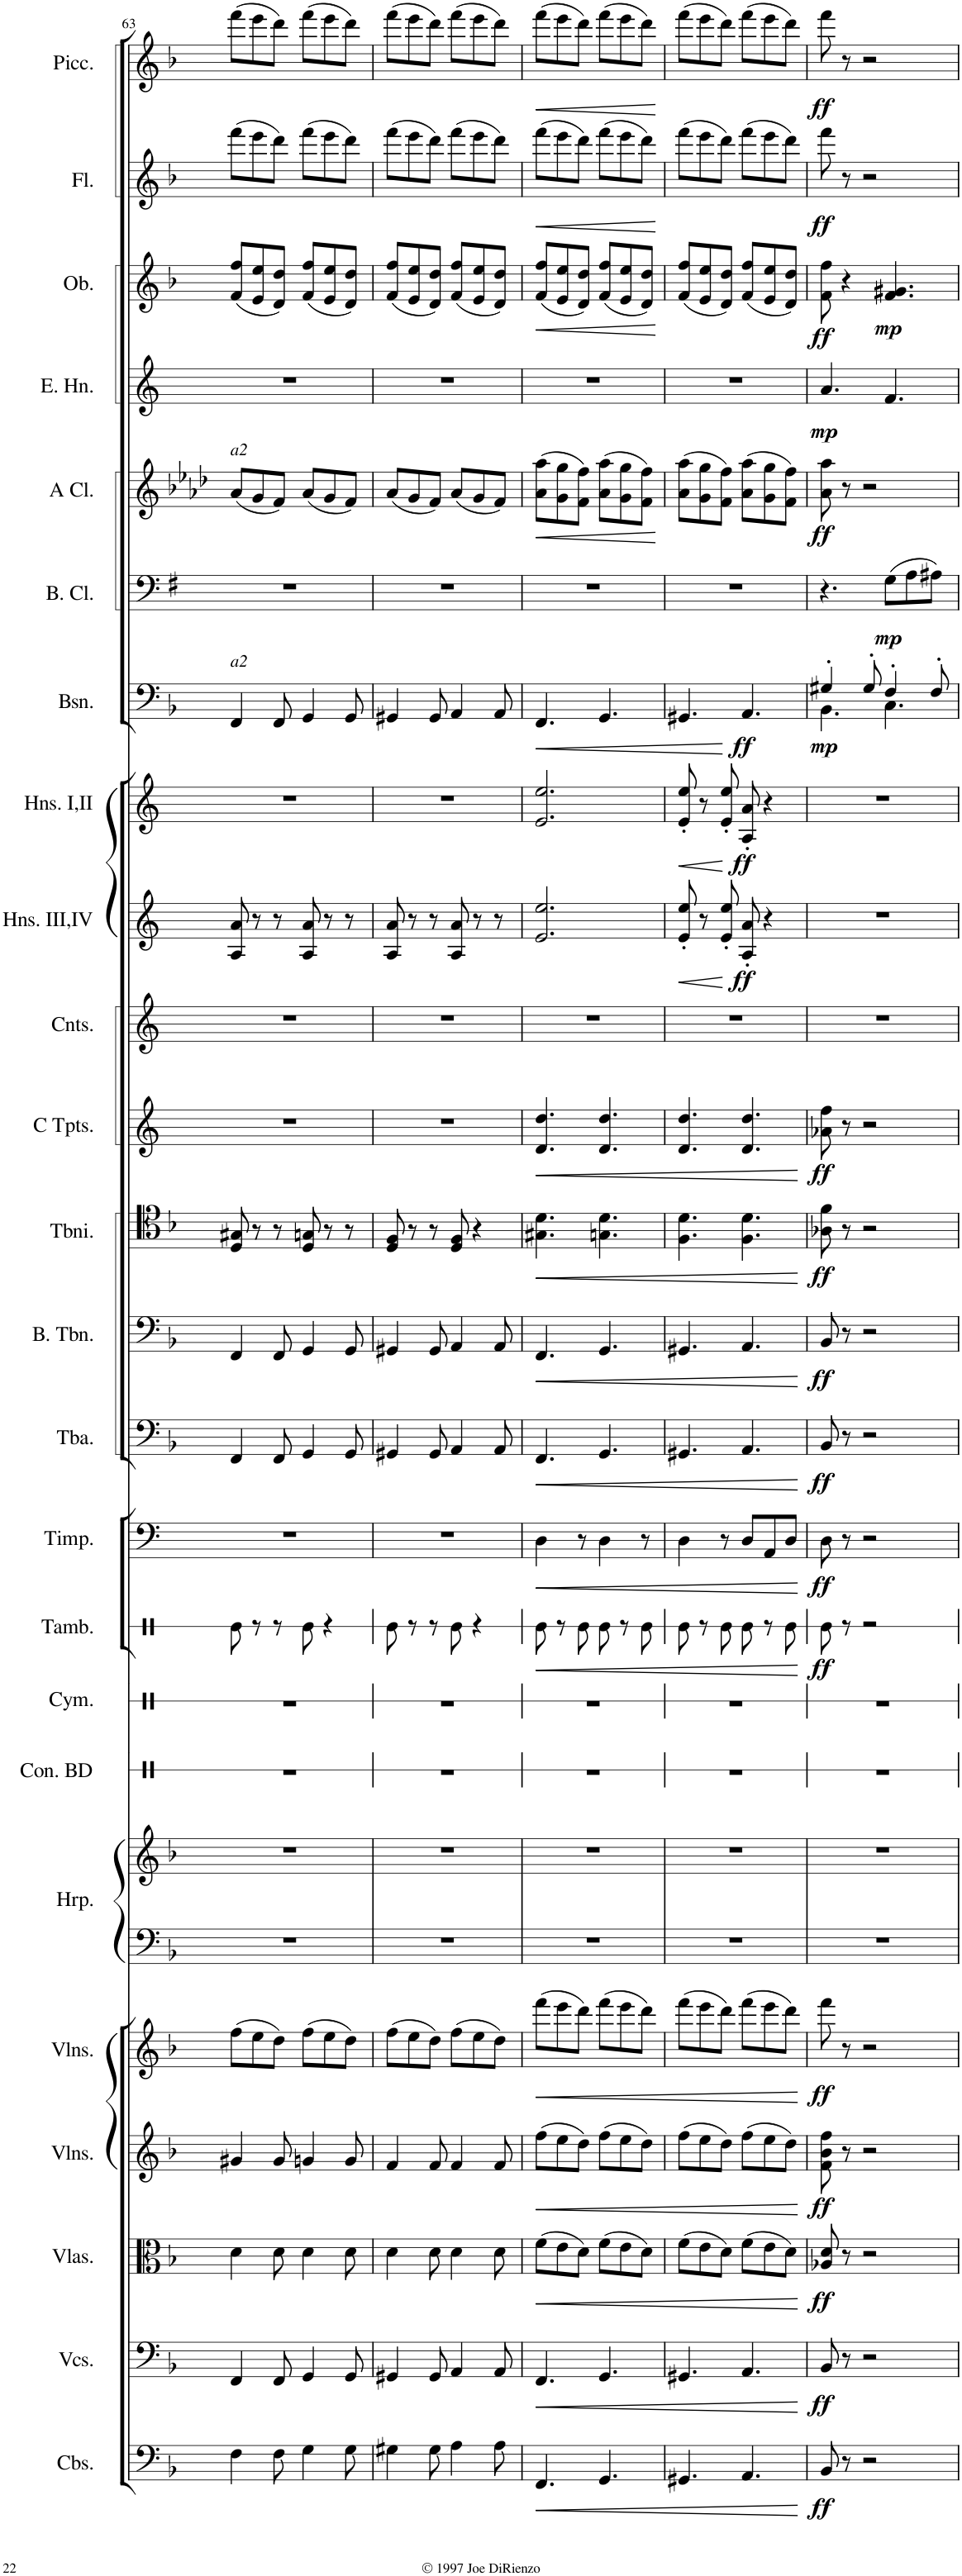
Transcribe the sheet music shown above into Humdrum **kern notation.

**kern	**dynam	**kern	**dynam	**kern	**dynam	**kern	**dynam	**kern	**dynam	**kern	**kern	**kern	**kern	**kern	**dynam	**kern	**dynam	**kern	**dynam	**kern	**dynam	**kern	**dynam	**kern	**dynam	**kern	**kern	**dynam	**kern	**dynam	**kern	**dynam	**kern	**dynam	**kern	**dynam	**kern	**dynam	**kern	**dynam	**kern	**dynam	**kern	**dynam
*part24	*part24	*part23	*part23	*part22	*part22	*part21	*part21	*part20	*part20	*part19	*part19	*part18	*part17	*part16	*part16	*part15	*part15	*part14	*part14	*part13	*part13	*part12	*part12	*part11	*part11	*part10	*part9	*part9	*part8	*part8	*part7	*part7	*part6	*part6	*part5	*part5	*part4	*part4	*part3	*part3	*part2	*part2	*part1	*part1
*staff25	*staff25	*staff24	*staff24	*staff23	*staff23	*staff22	*staff22	*staff21	*staff21	*staff20	*staff19	*staff18	*staff17	*staff16	*staff16	*staff15	*staff15	*staff14	*staff14	*staff13	*staff13	*staff12	*staff12	*staff11	*staff11	*staff10	*staff9	*staff9	*staff8	*staff8	*staff7	*staff7	*staff6	*staff6	*staff5	*staff5	*staff4	*staff4	*staff3	*staff3	*staff2	*staff2	*staff1	*staff1
*I"Contrabasses	*	*I"Violoncellos	*	*I"Violas	*	*I"Violins	*	*I"Violins	*	*I"Harp	*	*I"Concert Bass Drum	*I"Cymbal	*I"Tambourine	*	*I"Timpani	*	*I"Tuba	*	*I"Bass Trombone	*	*I"Trombones	*	*I"C Trumpets	*	*I"Cornets (C)	*I"Horns III,IV	*	*I"Horns I &amp; II	*	*I"Bassoons	*	*I"Bass Clarinet	*	*I"A Clarinets	*	*I"English Horn	*	*I"Oboes	*	*I"Flutes	*	*I"Piccolo	*
*I'Cbs.	*	*I'Vcs.	*	*I'Vlas.	*	*I'Vlns.	*	*I'Vlns.	*	*I'Hrp.	*	*I'Con. BD	*I'Cym.	*I'Tamb.	*	*I'Timp.	*	*I'Tba.	*	*I'B. Tbn.	*	*	*	*I'C Tpts.	*	*I'Cnts.	*I'Hns. III,IV	*	*I'Hns. I,II	*	*I'Bsn.	*	*I'B. Cl.	*	*I'A Cl.	*	*I'E. Hn.	*	*I'Ob.	*	*I'Fl.	*	*I'Picc.	*
!!LO:PB:g=z
*clefF4	*	*clefF4	*	*clefC3	*	*clefG2	*	*clefG2	*	*clefF4	*clefG2	*clefX	*clefX	*clefX	*	*clefF4	*	*clefF4	*	*clefF4	*	*clefC4	*	*clefG2	*	*clefG2	*clefG2	*	*clefG2	*	*clefF4	*	*clefF4	*	*clefG2	*	*clefG2	*	*clefG2	*	*clefG2	*	*clefG2	*
*Trd7c12	*	*	*	*	*	*	*	*Trd1c2	*	*Trd1c2	*Trd1c2	*	*	*	*	*	*	*	*	*Trd1c2	*	*	*	*	*	*	*Trd4c7	*	*Trd4c7	*	*	*	*Trd1c2	*	*Trd2c3	*	*Trd4c7	*	*	*	*	*	*Trd-7c-12	*
*k[b-]	*	*k[b-]	*	*k[b-]	*	*k[b-]	*	*k[b-]	*	*k[b-]	*k[b-]	*k[]	*k[]	*k[]	*	*k[]	*	*k[b-]	*	*k[b-]	*	*k[b-]	*	*k[]	*	*k[]	*k[]	*	*k[]	*	*k[b-]	*	*k[f#]	*	*k[b-e-a-d-]	*	*k[]	*	*k[b-]	*	*k[b-]	*	*k[b-]	*
*M6/8	*	*M6/8	*	*M6/8	*	*M6/8	*	*M6/8	*	*M6/8	*M6/8	*M6/8	*M6/8	*M6/8	*	*M6/8	*	*M6/8	*	*M6/8	*	*M6/8	*	*M6/8	*	*M6/8	*M6/8	*	*M6/8	*	*M6/8	*	*M6/8	*	*M6/8	*	*M6/8	*	*M6/8	*	*M6/8	*	*M6/8	*
=63	=63	=63	=63	=63	=63	=63	=63	=63	=63	=63	=63	=63	=63	=63	=63	=63	=63	=63	=63	=63	=63	=63	=63	=63	=63	=63	=63	=63	=63	=63	=63	=63	=63	=63	=63	=63	=63	=63	=63	=63	=63	=63	=63	=63
!	!	!	!	!	!	!	!	!	!	!	!	!	!	!	!	!	!	!	!	!	!	!	!	!	!	!	!	!	!	!	!	!	!	!	!LO:TX:a:i:t=a2	!	!	!	!	!	!	!	!	!
!	!	!	!	!	!	!	!	!	!	!	!	!	!	!	!	!	!	!	!	!	!	!	!	!	!	!	!	!	!	!	!LO:TX:a:i:t=a2	!	!	!	!	!	!	!	!	!	!	!	!	!
4F'\	.	4FF'/	.	4d'\	.	4g#X'/	.	(8ff\L	.	2.r	2.r	2.r	2.r	8Re\	.	2.r	.	4FF/	.	4FF/	.	8D/ 8G#X/	.	2.r	.	2.r	8A/ 8a/	.	2.r	.	4FF/	.	2.r	.	(8a-/L	.	2.r	.	(8f/ 8ff/L	.	(8fff\L	.	(8fff\L	.
.	.	.	.	.	.	.	.	8ee\	.	.	.	.	.	8r	.	.	.	.	.	.	.	8r	.	.	.	.	8r	.	.	.	.	.	.	.	8g/	.	.	.	8e/ 8ee/	.	8eee\	.	8eee\	.
8F'\	.	8FF'/	.	8d'\	.	8g#'/	.	8dd\J)	.	.	.	.	.	8r	.	.	.	8FF/	.	8FF/	.	8r	.	.	.	.	8r	.	.	.	8FF/	.	.	.	8f/J)	.	.	.	8d/ 8dd/J)	.	8ddd\J)	.	8ddd\J)	.
4G'\	.	4GG'/	.	4d'\	.	4gn'/	.	(8ff\L	.	.	.	.	.	8Re\	.	.	.	4GG/	.	4GG/	.	8D/ 8Gn/	.	.	.	.	8A/ 8a/	.	.	.	4GG/	.	.	.	(8a-/L	.	.	.	(8f/ 8ff/L	.	(8fff\L	.	(8fff\L	.
.	.	.	.	.	.	.	.	8ee\	.	.	.	.	.	4r	.	.	.	.	.	.	.	8r	.	.	.	.	8r	.	.	.	.	.	.	.	8g/	.	.	.	8e/ 8ee/	.	8eee\	.	8eee\	.
8G'\	.	8GG'/	.	8d'\	.	8g'/	.	8dd\J)	.	.	.	.	.	.	.	.	.	8GG/	.	8GG/	.	8r	.	.	.	.	8r	.	.	.	8GG/	.	.	.	8f/J)	.	.	.	8d/ 8dd/J)	.	8ddd\J)	.	8ddd\J)	.
=64	=64	=64	=64	=64	=64	=64	=64	=64	=64	=64	=64	=64	=64	=64	=64	=64	=64	=64	=64	=64	=64	=64	=64	=64	=64	=64	=64	=64	=64	=64	=64	=64	=64	=64	=64	=64	=64	=64	=64	=64	=64	=64	=64	=64
4G#X'\	.	4GG#X'/	.	4d'\	.	4f'/	.	(8ff\L	.	2.r	2.r	2.r	2.r	8Re\	.	2.r	.	4GG#X/	.	4GG#X/	.	8D/ 8F/	.	2.r	.	2.r	8A/ 8a/	.	2.r	.	4GG#X/	.	2.r	.	(8a-/L	.	2.r	.	(8f/ 8ff/L	.	(8fff\L	.	(8fff\L	.
.	.	.	.	.	.	.	.	8ee\	.	.	.	.	.	8r	.	.	.	.	.	.	.	8r	.	.	.	.	8r	.	.	.	.	.	.	.	8g/	.	.	.	8e/ 8ee/	.	8eee\	.	8eee\	.
8G#'\	.	8GG#'/	.	8d'\	.	8f'/	.	8dd\J)	.	.	.	.	.	8r	.	.	.	8GG#/	.	8GG#/	.	8r	.	.	.	.	8r	.	.	.	8GG#/	.	.	.	8f/J)	.	.	.	8d/ 8dd/J)	.	8ddd\J)	.	8ddd\J)	.
4A'\	.	4AA'/	.	4d'\	.	4f'/	.	(8ff\L	.	.	.	.	.	8Re\	.	.	.	4AA/	.	4AA/	.	8D/ 8F/	.	.	.	.	8A/ 8a/	.	.	.	4AA/	.	.	.	(8a-/L	.	.	.	(8f/ 8ff/L	.	(8fff\L	.	(8fff\L	.
.	.	.	.	.	.	.	.	8ee\	.	.	.	.	.	4r	.	.	.	.	.	.	.	4r	.	.	.	.	8r	.	.	.	.	.	.	.	8g/	.	.	.	8e/ 8ee/	.	8eee\	.	8eee\	.
8A'\	.	8AA'/	.	8d'\	.	8f'/	.	8dd\J)	.	.	.	.	.	.	.	.	.	8AA/	.	8AA/	.	.	.	.	.	.	8r	.	.	.	8AA/	.	.	.	8f/J)	.	.	.	8d/ 8dd/J)	.	8ddd\J)	.	8ddd\J)	.
=65	=65	=65	=65	=65	=65	=65	=65	=65	=65	=65	=65	=65	=65	=65	=65	=65	=65	=65	=65	=65	=65	=65	=65	=65	=65	=65	=65	=65	=65	=65	=65	=65	=65	=65	=65	=65	=65	=65	=65	=65	=65	=65	=65	=65
!	!	!	!	!	!	!	!	!	!	!	!	!	!	!	!	!	!	!	!	!	!	!	!	!	!	!	!	!	!	!	!	!	!	!	!	!	!	!	!	!LO:HP:b	!	!LO:HP:b	!	!LO:HP:b
4.FF/	.	4.FF/	.	(8f\L	.	(8ff\L	.	(8fff\L	.	2.r	2.r	2.r	2.r	8Re\	.	4D\	.	4.FF/	.	4.FF/	.	4.G#X\ 4.d\	.	4.d/ 4.dd/	.	2.r	2.e/ 2.ee/	.	2.e/ 2.ee/	.	4.FF/	.	2.r	.	(8a-\ 8aa-\L	.	2.r	.	(8f/ 8ff/L	<	(8fff\L	<	(8fff\L	<
.	.	.	.	8e\	.	8ee\	.	8eee\	.	.	.	.	.	8r	.	.	.	.	.	.	.	.	.	.	.	.	.	.	.	.	.	.	.	.	8g\ 8gg\	.	.	.	8e/ 8ee/	.	8eee\	.	8eee\	.
.	.	.	.	8d\J)	.	8dd\J)	.	8ddd\J)	.	.	.	.	.	8Re\	.	8r	.	.	.	.	.	.	.	.	.	.	.	.	.	.	.	.	.	.	8f\ 8ff\J)	.	.	.	8d/ 8dd/J)	.	8ddd\J)	.	8ddd\J)	.
4.GG/	.	4.GG/	.	(8f\L	.	(8ff\L	.	(8fff\L	.	.	.	.	.	8Re\	.	4D\	.	4.GG/	.	4.GG/	.	4.Gn\ 4.d\	.	4.d/ 4.dd/	.	.	.	.	.	.	4.GG/	.	.	.	(8a-\ 8aa-\L	.	.	.	(8f/ 8ff/L	.	(8fff\L	.	(8fff\L	.
.	.	.	.	8e\	.	8ee\	.	8eee\	.	.	.	.	.	8r	.	.	.	.	.	.	.	.	.	.	.	.	.	.	.	.	.	.	.	.	8g\ 8gg\	.	.	.	8e/ 8ee/	.	8eee\	.	8eee\	.
.	.	.	.	8d\J)	.	8dd\J)	.	8ddd\J)	.	.	.	.	.	8Re\	.	8r	.	.	.	.	.	.	.	.	.	.	.	.	.	.	.	.	.	.	8f\ 8ff\J)	.	.	.	8d/ 8dd/J)	.	8ddd\J)	.	8ddd\J)	.
.	.	.	.	.	.	.	.	.	.	.	.	.	.	.	.	.	.	.	.	.	.	.	.	.	.	.	.	.	.	.	.	.	.	.	.	.	.	.	.	[	.	[	.	[
=66	=66	=66	=66	=66	=66	=66	=66	=66	=66	=66	=66	=66	=66	=66	=66	=66	=66	=66	=66	=66	=66	=66	=66	=66	=66	=66	=66	=66	=66	=66	=66	=66	=66	=66	=66	=66	=66	=66	=66	=66	=66	=66	=66	=66
4.GG#X/	.	4.GG#X/	.	(8f\L	.	(8ff\L	.	(8fff\L	.	2.r	2.r	2.r	2.r	8Re\	.	4D\	.	4.GG#X/	.	4.GG#X/	.	4.F\ 4.d\	.	4.d/ 4.dd/	.	2.r	8e/' 8ee/'	.	8e/' 8ee/'	.	4.GG#X/	.	2.r	.	(8a-\ 8aa-\L	.	2.r	.	(8f/ 8ff/L	.	(8fff\L	.	(8fff\L	.
.	.	.	.	8e\	.	8ee\	.	8eee\	.	.	.	.	.	8r	.	.	.	.	.	.	.	.	.	.	.	.	8r	.	8r	.	.	.	.	.	8g\ 8gg\	.	.	.	8e/ 8ee/	.	8eee\	.	8eee\	.
.	.	.	.	8d\J)	.	8dd\J)	.	8ddd\J)	.	.	.	.	.	8Re\	.	8r	.	.	.	.	.	.	.	.	.	.	8e/' 8ee/'	.	8e/' 8ee/'	.	.	.	.	.	8f\ 8ff\J)	.	.	.	8d/ 8dd/J)	.	8ddd\J)	.	8ddd\J)	.
!	!	!	!	!	!	!	!	!	!	!	!	!	!	!	!	!	!	!	!	!	!	!	!	!	!	!	!	!LO:DY:b	!	!LO:DY:b	!	!LO:DY:b	!	!	!	!	!	!	!	!	!	!	!	!
4.AA/	.	4.AA/	.	(8f\L	.	(8ff\L	.	(8fff\L	.	.	.	.	.	8Re\	.	8D/L	.	4.AA/	.	4.AA/	.	4.F\ 4.d\	.	4.d/ 4.dd/	.	.	8A/' 8a/'	ff	8A/' 8a/'	ff	4.AA/	ff	.	.	(8a-\ 8aa-\L	.	.	.	(8f/ 8ff/L	.	(8fff\L	.	(8fff\L	.
.	.	.	.	8e\	.	8ee\	.	8eee\	.	.	.	.	.	8r	.	8AA/	.	.	.	.	.	.	.	.	.	.	4r	.	4r	.	.	.	.	.	8g\ 8gg\	.	.	.	8e/ 8ee/	.	8eee\	.	8eee\	.
.	.	.	.	8d\J)	.	8dd\J)	.	8ddd\J)	.	.	.	.	.	8Re\	.	8D/J	.	.	.	.	.	.	.	.	.	.	.	.	.	.	.	.	.	.	8f\ 8ff\J)	.	.	.	8d/ 8dd/J)	.	8ddd\J)	.	8ddd\J)	.
=67	=67	=67	=67	=67	=67	=67	=67	=67	=67	=67	=67	=67	=67	=67	=67	=67	=67	=67	=67	=67	=67	=67	=67	=67	=67	=67	=67	=67	=67	=67	=67	=67	=67	=67	=67	=67	=67	=67	=67	=67	=67	=67	=67	=67
*	*	*	*	*	*	*	*	*	*	*	*	*	*	*	*	*	*	*	*	*	*	*	*	*	*	*	*	*	*	*	*^	*	*	*	*	*	*	*	*	*	*	*	*	*
!	!LO:DY:b	!	!LO:DY:b	!	!LO:DY:b	!	!LO:DY:b	!	!LO:DY:b	!	!	!	!	!	!LO:DY:b	!	!LO:DY:b	!	!LO:DY:b	!	!LO:DY:b	!	!LO:DY:b	!	!LO:DY:b	!	!	!	!	!	!	!	!LO:DY:b	!	!	!	!LO:DY:b	!	!LO:DY:b	!	!LO:DY:b	!	!LO:DY:b	!	!LO:DY:b
8BB-/	ff	8BB-/	ff	8A-X/ 8d/	ff	8f\ 8b-\ 8ff\	ff	8fff\	ff	2.r	2.r	2.r	2.r	8Re\	ff	8D\	ff	8BB-/	ff	8BB-/	ff	8A-X\ 8f\	ff	8a-X\ 8ff\	ff	2.r	2.r	.	2.r	.	4G#X'/	4.BB-\	mp	4.r	.	8a-\ 8aa-\	ff	4.a/	mp	8f\ 8ff\	ff	8fff\	ff	8fff\	ff
8r	.	8r	.	8r	.	8r	.	8r	.	.	.	.	.	8r	.	8r	.	8r	.	8r	.	8r	.	8r	.	.	.	.	.	.	.	.	.	.	.	8r	.	.	.	4r	.	8r	.	8r	.
2r	.	2r	.	2r	.	2r	.	2r	.	.	.	.	.	2r	.	2r	.	2r	.	2r	.	2r	.	2r	.	.	.	.	.	.	8G#'/	.	.	.	.	2r	.	.	.	.	.	2r	.	2r	.
!	!	!	!	!	!	!	!	!	!	!	!	!	!	!	!	!	!	!	!	!	!	!	!	!	!	!	!	!	!	!	!	!	!	!	!LO:DY:b	!	!	!	!	!	!LO:DY:b	!	!	!	!
.	.	.	.	.	.	.	.	.	.	.	.	.	.	.	.	.	.	.	.	.	.	.	.	.	.	.	.	.	.	.	4F'/	4.C\	.	(8G\L	mp	.	.	4.f/	.	4.f/ 4.g#X/	mp	.	.	.	.
.	.	.	.	.	.	.	.	.	.	.	.	.	.	.	.	.	.	.	.	.	.	.	.	.	.	.	.	.	.	.	.	.	.	8A\	.	.	.	.	.	.	.	.	.	.	.
.	.	.	.	.	.	.	.	.	.	.	.	.	.	.	.	.	.	.	.	.	.	.	.	.	.	.	.	.	.	.	8F'/	.	.	8A#X\J)	.	.	.	.	.	.	.	.	.	.	.
*	*	*	*	*	*	*	*	*	*	*	*	*	*	*	*	*	*	*	*	*	*	*	*	*	*	*	*	*	*	*	*v	*v	*	*	*	*	*	*	*	*	*	*	*	*	*
=	=	=	=	=	=	=	=	=	=	=	=	=	=	=	=	=	=	=	=	=	=	=	=	=	=	=	=	=	=	=	=	=	=	=	=	=	=	=	=	=	=	=	=	=
*-	*-	*-	*-	*-	*-	*-	*-	*-	*-	*-	*-	*-	*-	*-	*-	*-	*-	*-	*-	*-	*-	*-	*-	*-	*-	*-	*-	*-	*-	*-	*-	*-	*-	*-	*-	*-	*-	*-	*-	*-	*-	*-	*-	*-
